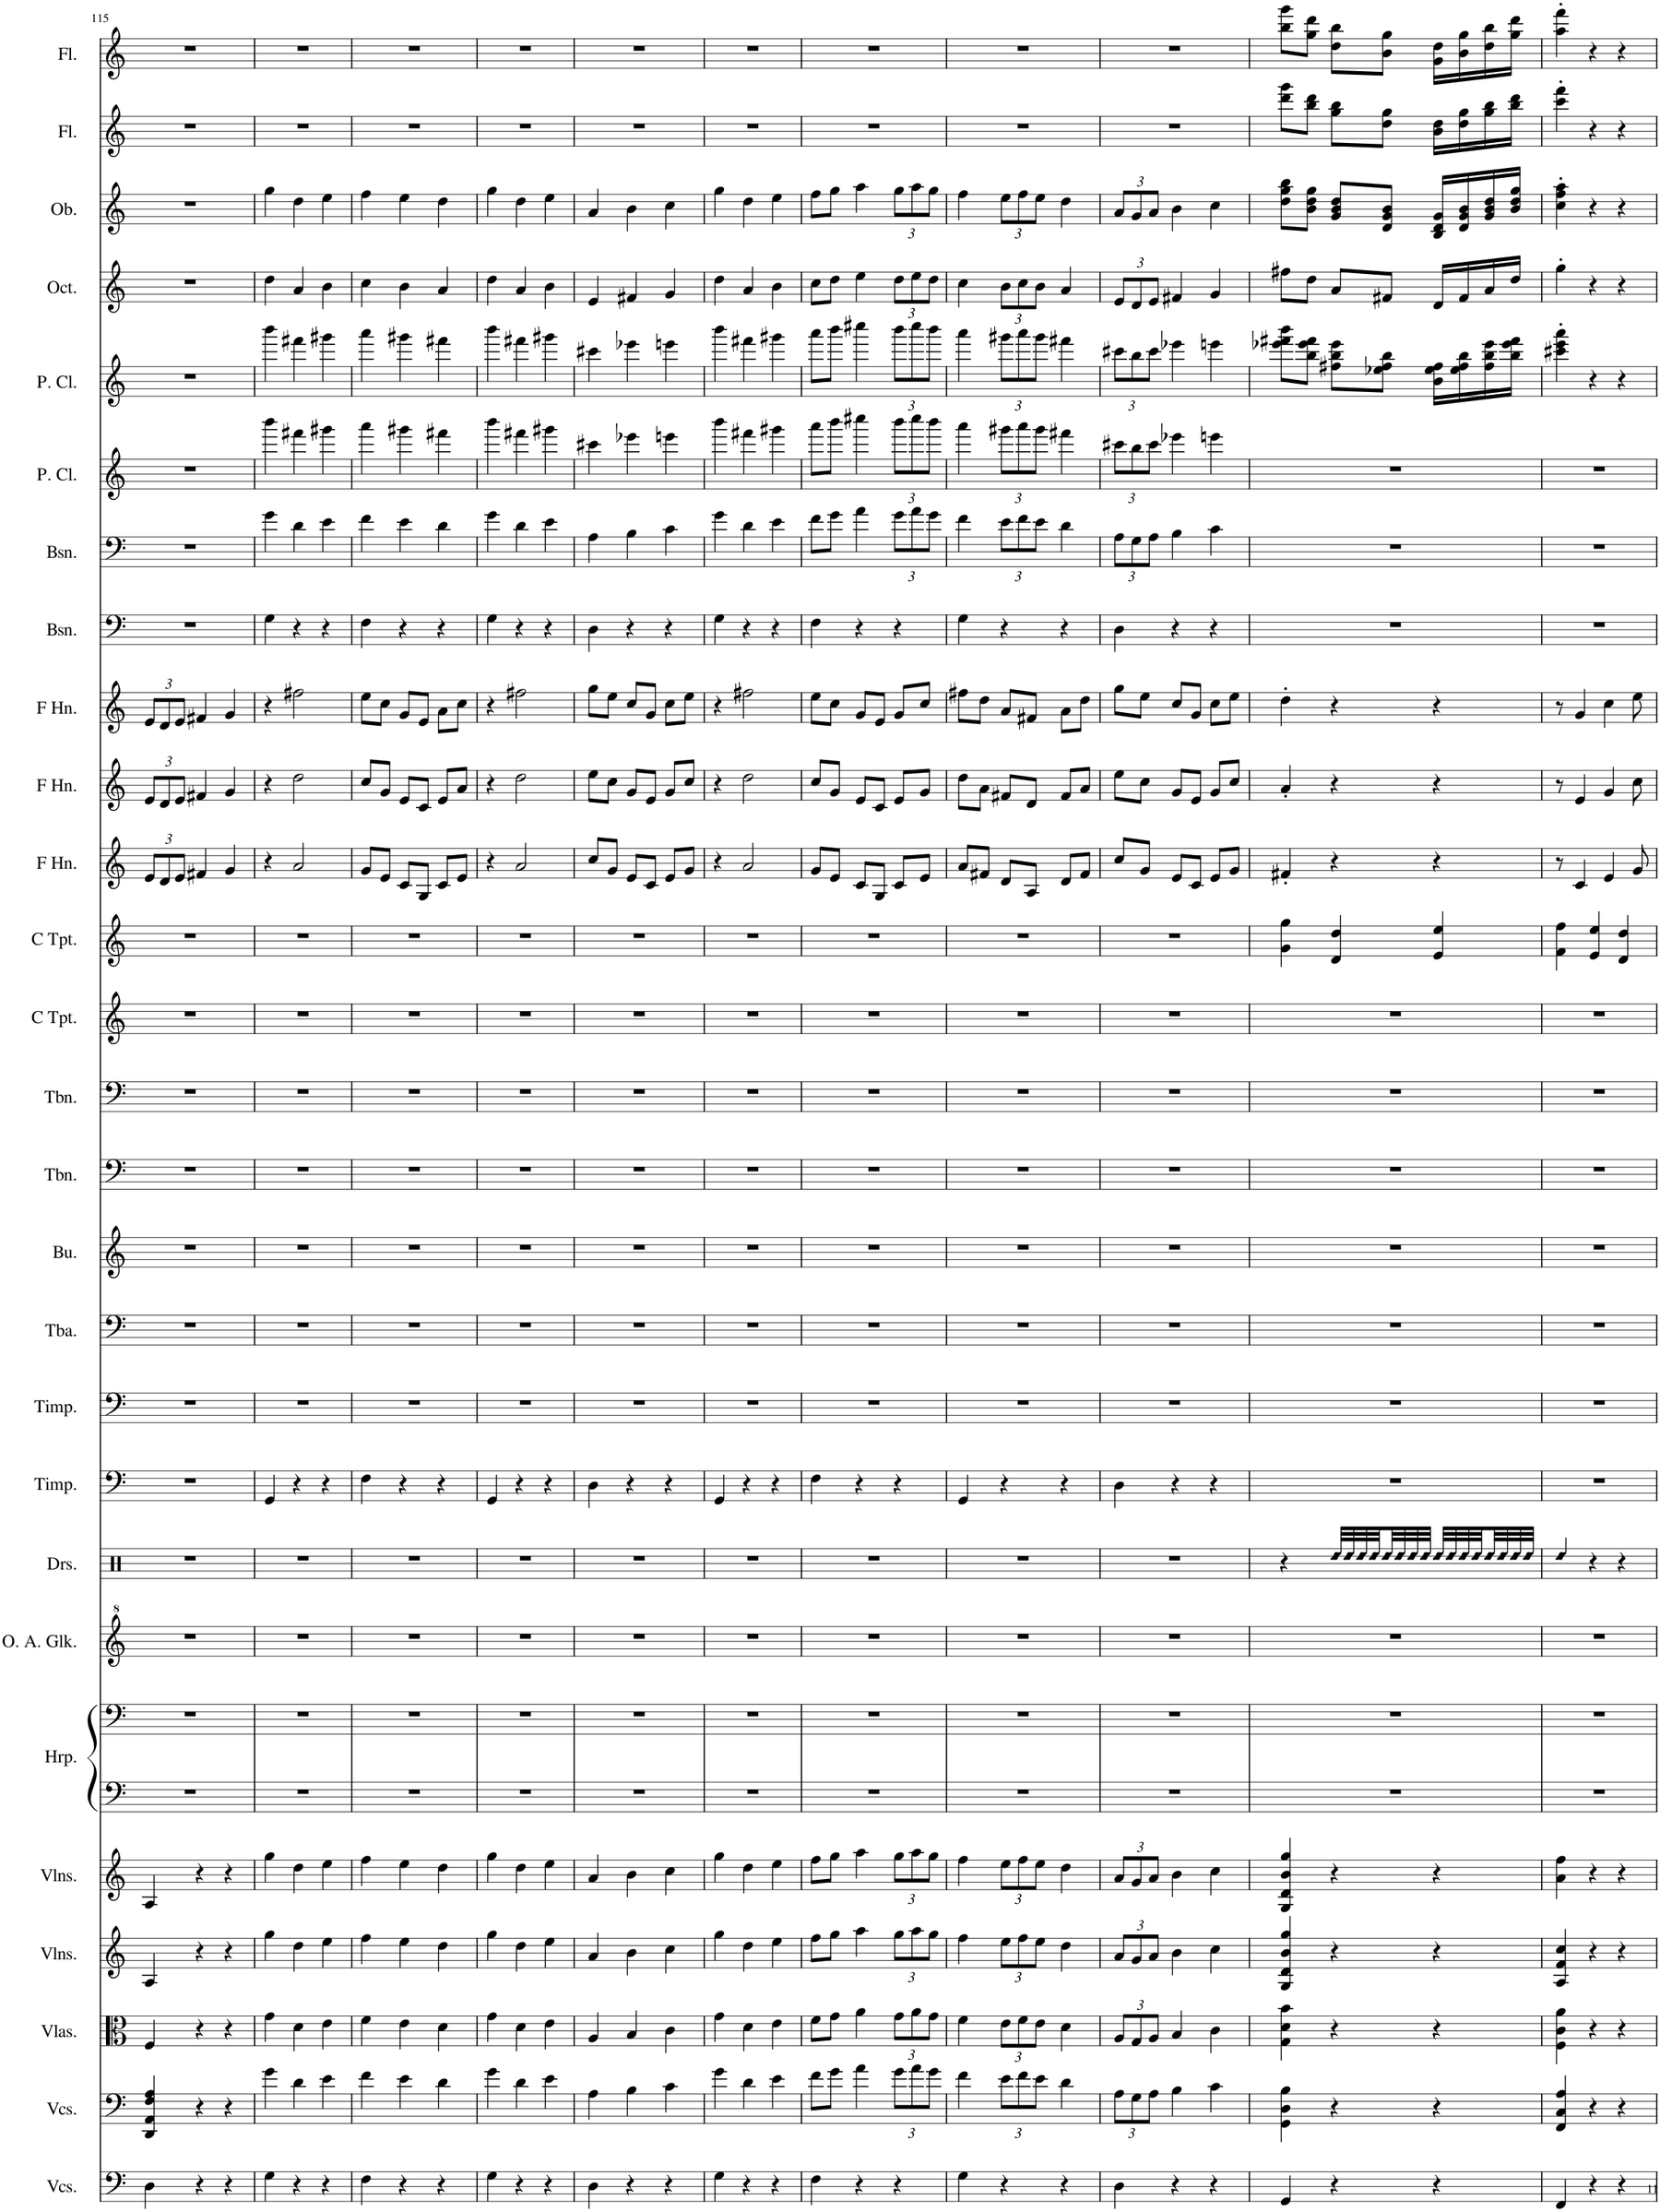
**kern	**kern	**kern	**kern	**kern	**kern	**kern	**kern	**kern	**kern	**kern	**kern	**kern	**kern	**kern	**kern	**kern	**kern	**kern	**kern	**kern	**kern	**kern	**kern	**kern	**kern	**kern	**kern
*part27	*part26	*part25	*part24	*part23	*part22	*part22	*part21	*part20	*part19	*part18	*part17	*part16	*part15	*part14	*part13	*part12	*part11	*part10	*part9	*part8	*part7	*part6	*part5	*part4	*part3	*part2	*part1
*staff28	*staff27	*staff26	*staff25	*staff24	*staff23	*staff22	*staff21	*staff20	*staff19	*staff18	*staff17	*staff16	*staff15	*staff14	*staff13	*staff12	*staff11	*staff10	*staff9	*staff8	*staff7	*staff6	*staff5	*staff4	*staff3	*staff2	*staff1
*I"Violoncellos, Doublebasses	*I"Violoncellos, Cellos	*I"Violas, Violas	*I"Violins, 2nd Violins	*I"Violins, 1st Violins	*I"Harp, Harp 1	*	*I"Orff Alto Glockenspiel, Glockenspiel	*I"Drumset, Percussion (General MIDI Map)	*I"Timpani, Timpani II	*I"Timpani, Timpani I	*I"Tuba, Bass Tuba	*I"Bugle, Tenor Tuba in Bb	*I"Trombone, Bass Trombone	*I"Trombone, Tenor Trombone	*I"C Trumpet, Trumpets III IV	*I"C Trumpet, Trumpets I II	*I"Horn in F, Horns in F  V  VI	*I"Horn in F, Horns in F III IV	*I"Horn in F, Horns in F  I  II	*I"Bassoon, DoubleBassoon	*I"Bassoon, Bassoons	*I"Piccolo Clarinet, BassClarinets in Bb	*I"Piccolo Clarinet, Clarinets in Bb	*I"Octavin, English Horn	*I"Oboe, Oboe	*I"Flute, Flutes	*I"Flute, Piccolos
*I'Vcs.	*I'Vcs.	*I'Vlas.	*I'Vlns.	*I'Vlns.	*I'Hrp.	*	*I'O. A. Glk.	*I'Drs.	*I'Timp.	*I'Timp.	*I'Tba.	*I'Bu.	*I'Tbn.	*I'Tbn.	*I'C Tpt.	*I'C Tpt.	*I'F Hn.	*I'F Hn.	*I'F Hn.	*I'Bsn.	*I'Bsn.	*I'P. Cl.	*I'P. Cl.	*I'Oct.	*I'Ob.	*I'Fl.	*I'Fl.
!!LO:PB:g=z
*clefF4	*clefF4	*clefC3	*clefG2	*clefG2	*clefF4	*clefF4	*clefG^2	*clefX	*clefF4	*clefF4	*clefF4	*clefG2	*clefF4	*clefF4	*clefG2	*clefG2	*clefG2	*clefG2	*clefG2	*clefF4	*clefF4	*clefG2	*clefG2	*clefG2	*clefG2	*clefG2	*clefG2
*	*	*	*	*	*	*	*	*	*	*	*	*	*	*	*	*	*Trd4c7	*Trd4c7	*Trd4c7	*	*	*Trd-5c-8	*Trd-5c-8	*Trd4c7	*	*	*
*k[]	*k[]	*k[]	*k[]	*k[]	*k[]	*k[]	*k[]	*k[]	*k[]	*k[]	*k[]	*k[]	*k[]	*k[]	*k[]	*k[]	*k[]	*k[]	*k[]	*k[]	*k[]	*k[]	*k[]	*k[]	*k[]	*k[]	*k[]
*M3/4	*M3/4	*M3/4	*M3/4	*M3/4	*M3/4	*M3/4	*M3/4	*M3/4	*M3/4	*M3/4	*M3/4	*M3/4	*M3/4	*M3/4	*M3/4	*M3/4	*M3/4	*M3/4	*M3/4	*M3/4	*M3/4	*M3/4	*M3/4	*M3/4	*M3/4	*M3/4	*M3/4
*	*	*	*	*	*	*	*	*	*	*	*	*	*	*	*	*	*Xbrackettup	*Xbrackettup	*Xbrackettup	*	*	*	*	*	*	*	*
=115	=115	=115	=115	=115	=115	=115	=115	=115	=115	=115	=115	=115	=115	=115	=115	=115	=115	=115	=115	=115	=115	=115	=115	=115	=115	=115	=115
4D\	4DD/ 4AA/ 4F/ 4A/	4F/	4A/	4A/	2.r	2.r	2.r	2.r	2.r	2.r	2.r	2.r	2.r	2.r	2.r	2.r	12e/L	12e/L	12e/L	2.r	2.r	2.r	2.r	2.r	2.r	2.r	2.r
.	.	.	.	.	.	.	.	.	.	.	.	.	.	.	.	.	12d/	12d/	12d/	.	.	.	.	.	.	.	.
.	.	.	.	.	.	.	.	.	.	.	.	.	.	.	.	.	12e/J	12e/J	12e/J	.	.	.	.	.	.	.	.
4r	4r	4r	4r	4r	.	.	.	.	.	.	.	.	.	.	.	.	4f#X/	4f#X/	4f#X/	.	.	.	.	.	.	.	.
4r	4r	4r	4r	4r	.	.	.	.	.	.	.	.	.	.	.	.	4g/	4g/	4g/	.	.	.	.	.	.	.	.
=116	=116	=116	=116	=116	=116	=116	=116	=116	=116	=116	=116	=116	=116	=116	=116	=116	=116	=116	=116	=116	=116	=116	=116	=116	=116	=116	=116
4G\	4g\	4g\	4gg\	4gg\	2.r	2.r	2.r	2.r	4GG/	2.r	2.r	2.r	2.r	2.r	2.r	2.r	4r	4r	4r	4G\	4g\	4bbb\	4bbb\	4dd\	4gg\	2.r	2.r
4r	4d\	4d\	4dd\	4dd\	.	.	.	.	4r	.	.	.	.	.	.	.	2a/	2dd\	2ff#X\	4r	4d\	4fff#X\	4fff#X\	4a/	4dd\	.	.
4r	4e\	4e\	4ee\	4ee\	.	.	.	.	4r	.	.	.	.	.	.	.	.	.	.	4r	4e\	4ggg#X\	4ggg#X\	4b\	4ee\	.	.
=117	=117	=117	=117	=117	=117	=117	=117	=117	=117	=117	=117	=117	=117	=117	=117	=117	=117	=117	=117	=117	=117	=117	=117	=117	=117	=117	=117
4F\	4f\	4f\	4ff\	4ff\	2.r	2.r	2.r	2.r	4F\	2.r	2.r	2.r	2.r	2.r	2.r	2.r	8g/L	8cc/L	8ee\L	4F\	4f\	4aaa\	4aaa\	4cc\	4ff\	2.r	2.r
.	.	.	.	.	.	.	.	.	.	.	.	.	.	.	.	.	8e/J	8g/J	8cc\J	.	.	.	.	.	.	.	.
4r	4e\	4e\	4ee\	4ee\	.	.	.	.	4r	.	.	.	.	.	.	.	8c/L	8e/L	8g/L	4r	4e\	4ggg#X\	4ggg#X\	4b\	4ee\	.	.
.	.	.	.	.	.	.	.	.	.	.	.	.	.	.	.	.	8G/J	8c/J	8e/J	.	.	.	.	.	.	.	.
4r	4d\	4d\	4dd\	4dd\	.	.	.	.	4r	.	.	.	.	.	.	.	8c/L	8e/L	8a\L	4r	4d\	4fff#X\	4fff#X\	4a/	4dd\	.	.
.	.	.	.	.	.	.	.	.	.	.	.	.	.	.	.	.	8e/J	8a/J	8cc\J	.	.	.	.	.	.	.	.
=118	=118	=118	=118	=118	=118	=118	=118	=118	=118	=118	=118	=118	=118	=118	=118	=118	=118	=118	=118	=118	=118	=118	=118	=118	=118	=118	=118
4G\	4g\	4g\	4gg\	4gg\	2.r	2.r	2.r	2.r	4GG/	2.r	2.r	2.r	2.r	2.r	2.r	2.r	4r	4r	4r	4G\	4g\	4bbb\	4bbb\	4dd\	4gg\	2.r	2.r
4r	4d\	4d\	4dd\	4dd\	.	.	.	.	4r	.	.	.	.	.	.	.	2a/	2dd\	2ff#X\	4r	4d\	4fff#X\	4fff#X\	4a/	4dd\	.	.
4r	4e\	4e\	4ee\	4ee\	.	.	.	.	4r	.	.	.	.	.	.	.	.	.	.	4r	4e\	4ggg#X\	4ggg#X\	4b\	4ee\	.	.
=119	=119	=119	=119	=119	=119	=119	=119	=119	=119	=119	=119	=119	=119	=119	=119	=119	=119	=119	=119	=119	=119	=119	=119	=119	=119	=119	=119
4D\	4A\	4A/	4a/	4a/	2.r	2.r	2.r	2.r	4D\	2.r	2.r	2.r	2.r	2.r	2.r	2.r	8cc/L	8ee\L	8gg\L	4D\	4A\	4ccc#X\	4ccc#X\	4e/	4a/	2.r	2.r
.	.	.	.	.	.	.	.	.	.	.	.	.	.	.	.	.	8g/J	8cc\J	8ee\J	.	.	.	.	.	.	.	.
4r	4B\	4B/	4b\	4b\	.	.	.	.	4r	.	.	.	.	.	.	.	8e/L	8g/L	8cc/L	4r	4B\	4eee-X\	4eee-X\	4f#X/	4b\	.	.
.	.	.	.	.	.	.	.	.	.	.	.	.	.	.	.	.	8c/J	8e/J	8g/J	.	.	.	.	.	.	.	.
4r	4c\	4c\	4cc\	4cc\	.	.	.	.	4r	.	.	.	.	.	.	.	8e/L	8g/L	8cc\L	4r	4c\	4eeen\	4eeen\	4g/	4cc\	.	.
.	.	.	.	.	.	.	.	.	.	.	.	.	.	.	.	.	8g/J	8cc/J	8ee\J	.	.	.	.	.	.	.	.
=120	=120	=120	=120	=120	=120	=120	=120	=120	=120	=120	=120	=120	=120	=120	=120	=120	=120	=120	=120	=120	=120	=120	=120	=120	=120	=120	=120
4G\	4g\	4g\	4gg\	4gg\	2.r	2.r	2.r	2.r	4GG/	2.r	2.r	2.r	2.r	2.r	2.r	2.r	4r	4r	4r	4G\	4g\	4bbb\	4bbb\	4dd\	4gg\	2.r	2.r
4r	4d\	4d\	4dd\	4dd\	.	.	.	.	4r	.	.	.	.	.	.	.	2a/	2dd\	2ff#X\	4r	4d\	4fff#X\	4fff#X\	4a/	4dd\	.	.
4r	4e\	4e\	4ee\	4ee\	.	.	.	.	4r	.	.	.	.	.	.	.	.	.	.	4r	4e\	4ggg#X\	4ggg#X\	4b\	4ee\	.	.
=121	=121	=121	=121	=121	=121	=121	=121	=121	=121	=121	=121	=121	=121	=121	=121	=121	=121	=121	=121	=121	=121	=121	=121	=121	=121	=121	=121
4F\	8f\L	8f\L	8ff\L	8ff\L	2.r	2.r	2.r	2.r	4F\	2.r	2.r	2.r	2.r	2.r	2.r	2.r	8g/L	8cc/L	8ee\L	4F\	8f\L	8aaa\L	8aaa\L	8cc\L	8ff\L	2.r	2.r
.	8g\J	8g\J	8gg\J	8gg\J	.	.	.	.	.	.	.	.	.	.	.	.	8e/J	8g/J	8cc\J	.	8g\J	8bbb\J	8bbb\J	8dd\J	8gg\J	.	.
4r	4a\	4a\	4aa\	4aa\	.	.	.	.	4r	.	.	.	.	.	.	.	8c/L	8e/L	8g/L	4r	4a\	4cccc#X\	4cccc#X\	4ee\	4aa\	.	.
.	.	.	.	.	.	.	.	.	.	.	.	.	.	.	.	.	8G/J	8c/J	8e/J	.	.	.	.	.	.	.	.
*	*Xbrackettup	*Xbrackettup	*Xbrackettup	*Xbrackettup	*	*	*	*	*	*	*	*	*	*	*	*	*	*	*	*	*Xbrackettup	*Xbrackettup	*Xbrackettup	*Xbrackettup	*Xbrackettup	*	*
4r	12g\L	12g\L	12gg\L	12gg\L	.	.	.	.	4r	.	.	.	.	.	.	.	8c/L	8e/L	8g/L	4r	12g\L	12bbb\L	12bbb\L	12dd\L	12gg\L	.	.
.	12a\	12a\	12aa\	12aa\	.	.	.	.	.	.	.	.	.	.	.	.	.	.	.	.	12a\	12cccc#\	12cccc#\	12ee\	12aa\	.	.
.	.	.	.	.	.	.	.	.	.	.	.	.	.	.	.	.	8e/J	8g/J	8cc/J	.	.	.	.	.	.	.	.
.	12g\J	12g\J	12gg\J	12gg\J	.	.	.	.	.	.	.	.	.	.	.	.	.	.	.	.	12g\J	12bbb\J	12bbb\J	12dd\J	12gg\J	.	.
=122	=122	=122	=122	=122	=122	=122	=122	=122	=122	=122	=122	=122	=122	=122	=122	=122	=122	=122	=122	=122	=122	=122	=122	=122	=122	=122	=122
4G\	4f\	4f\	4ff\	4ff\	2.r	2.r	2.r	2.r	4GG/	2.r	2.r	2.r	2.r	2.r	2.r	2.r	8a/L	8dd\L	8ff#X\L	4G\	4f\	4aaa\	4aaa\	4cc\	4ff\	2.r	2.r
.	.	.	.	.	.	.	.	.	.	.	.	.	.	.	.	.	8f#X/J	8a\J	8dd\J	.	.	.	.	.	.	.	.
4r	12e\L	12e\L	12ee\L	12ee\L	.	.	.	.	4r	.	.	.	.	.	.	.	8d/L	8f#X/L	8a/L	4r	12e\L	12ggg#X\L	12ggg#X\L	12b\L	12ee\L	.	.
.	12f\	12f\	12ff\	12ff\	.	.	.	.	.	.	.	.	.	.	.	.	.	.	.	.	12f\	12aaa\	12aaa\	12cc\	12ff\	.	.
.	.	.	.	.	.	.	.	.	.	.	.	.	.	.	.	.	8A/J	8d/J	8f#X/J	.	.	.	.	.	.	.	.
.	12e\J	12e\J	12ee\J	12ee\J	.	.	.	.	.	.	.	.	.	.	.	.	.	.	.	.	12e\J	12ggg#\J	12ggg#\J	12b\J	12ee\J	.	.
4r	4d\	4d\	4dd\	4dd\	.	.	.	.	4r	.	.	.	.	.	.	.	8d/L	8f#/L	8a\L	4r	4d\	4fff#X\	4fff#X\	4a/	4dd\	.	.
.	.	.	.	.	.	.	.	.	.	.	.	.	.	.	.	.	8f#/J	8a/J	8dd\J	.	.	.	.	.	.	.	.
=123	=123	=123	=123	=123	=123	=123	=123	=123	=123	=123	=123	=123	=123	=123	=123	=123	=123	=123	=123	=123	=123	=123	=123	=123	=123	=123	=123
4D\	12A\L	12A/L	12a/L	12a/L	2.r	2.r	2.r	2.r	4D\	2.r	2.r	2.r	2.r	2.r	2.r	2.r	8cc/L	8ee\L	8gg\L	4D\	12A\L	12ccc#X\L	12ccc#X\L	12e/L	12a/L	2.r	2.r
.	12G\	12G/	12g/	12g/	.	.	.	.	.	.	.	.	.	.	.	.	.	.	.	.	12G\	12bb\	12bb\	12d/	12g/	.	.
.	.	.	.	.	.	.	.	.	.	.	.	.	.	.	.	.	8g/J	8cc\J	8ee\J	.	.	.	.	.	.	.	.
.	12A\J	12A/J	12a/J	12a/J	.	.	.	.	.	.	.	.	.	.	.	.	.	.	.	.	12A\J	12ccc#\J	12ccc#\J	12e/J	12a/J	.	.
4r	4B\	4B/	4b\	4b\	.	.	.	.	4r	.	.	.	.	.	.	.	8e/L	8g/L	8cc/L	4r	4B\	4eee-X\	4eee-X\	4f#X/	4b\	.	.
.	.	.	.	.	.	.	.	.	.	.	.	.	.	.	.	.	8c/J	8e/J	8g/J	.	.	.	.	.	.	.	.
4r	4c\	4c\	4cc\	4cc\	.	.	.	.	4r	.	.	.	.	.	.	.	8e/L	8g/L	8cc\L	4r	4c\	4eeen\	4eeen\	4g/	4cc\	.	.
.	.	.	.	.	.	.	.	.	.	.	.	.	.	.	.	.	8g/J	8cc/J	8ee\J	.	.	.	.	.	.	.	.
=124	=124	=124	=124	=124	=124	=124	=124	=124	=124	=124	=124	=124	=124	=124	=124	=124	=124	=124	=124	=124	=124	=124	=124	=124	=124	=124	=124
4GG/	4GG\ 4D\ 4B\	4G\ 4d\ 4b\	4G/ 4d/ 4b/ 4gg/	4G/ 4d/ 4b/ 4gg/	2.r	2.r	2.r	4r	2.r	2.r	2.r	2.r	2.r	2.r	2.r	4g\ 4gg\	4f#X'/	4a'/	4dd'\	2.r	2.r	2.r	8eee-X\ 8fff#X\ 8bbb\L	8ff#X\L	8dd\ 8gg\ 8bb\L	8ddd\ 8ggg\L	8bb\ 8ggg\L
.	.	.	.	.	.	.	.	.	.	.	.	.	.	.	.	.	.	.	.	.	.	.	8bb\ 8eee-\ 8fff#\J	8dd\J	8b\ 8dd\ 8gg\J	8bb\ 8ddd\J	8gg\ 8ddd\J
!	!	!	!	!	!	!	!	!LO:N:head=diamond	!	!	!	!	!	!	!	!	!	!	!	!	!	!	!	!	!	!	!
4r	4r	4r	4r	4r	.	.	.	32Rdd/LLL	.	.	.	.	.	.	.	4d/ 4dd/	4r	4r	4r	.	.	.	8ff#X\ 8bb\ 8eee-\L	8a/L	8g/ 8b/ 8dd/L	8gg\ 8bb\L	8dd\ 8bb\L
!	!	!	!	!	!	!	!	!LO:N:head=diamond	!	!	!	!	!	!	!	!	!	!	!	!	!	!	!	!	!	!	!
.	.	.	.	.	.	.	.	32Rdd/	.	.	.	.	.	.	.	.	.	.	.	.	.	.	.	.	.	.	.
!	!	!	!	!	!	!	!	!LO:N:head=diamond	!	!	!	!	!	!	!	!	!	!	!	!	!	!	!	!	!	!	!
.	.	.	.	.	.	.	.	32Rdd/	.	.	.	.	.	.	.	.	.	.	.	.	.	.	.	.	.	.	.
!	!	!	!	!	!	!	!	!LO:N:head=diamond	!	!	!	!	!	!	!	!	!	!	!	!	!	!	!	!	!	!	!
.	.	.	.	.	.	.	.	32Rdd/	.	.	.	.	.	.	.	.	.	.	.	.	.	.	.	.	.	.	.
!	!	!	!	!	!	!	!	!LO:N:head=diamond	!	!	!	!	!	!	!	!	!	!	!	!	!	!	!	!	!	!	!
.	.	.	.	.	.	.	.	32Rdd/	.	.	.	.	.	.	.	.	.	.	.	.	.	.	8ee-X\ 8ff#\ 8bb\J	8f#X/J	8d/ 8g/ 8b/J	8dd\ 8gg\J	8b\ 8gg\J
!	!	!	!	!	!	!	!	!LO:N:head=diamond	!	!	!	!	!	!	!	!	!	!	!	!	!	!	!	!	!	!	!
.	.	.	.	.	.	.	.	32Rdd/	.	.	.	.	.	.	.	.	.	.	.	.	.	.	.	.	.	.	.
!	!	!	!	!	!	!	!	!LO:N:head=diamond	!	!	!	!	!	!	!	!	!	!	!	!	!	!	!	!	!	!	!
.	.	.	.	.	.	.	.	32Rdd/	.	.	.	.	.	.	.	.	.	.	.	.	.	.	.	.	.	.	.
!	!	!	!	!	!	!	!	!LO:N:head=diamond	!	!	!	!	!	!	!	!	!	!	!	!	!	!	!	!	!	!	!
.	.	.	.	.	.	.	.	32Rdd/JJJ	.	.	.	.	.	.	.	.	.	.	.	.	.	.	.	.	.	.	.
!	!	!	!	!	!	!	!	!LO:N:head=diamond	!	!	!	!	!	!	!	!	!	!	!	!	!	!	!	!	!	!	!
4r	4r	4r	4r	4r	.	.	.	32Rdd/LLL	.	.	.	.	.	.	.	4e/ 4ee/	4r	4r	4r	.	.	.	16b\ 16ee-\ 16ff#\LL	16d/LL	16B/ 16d/ 16g/LL	16b\ 16dd\LL	16g\ 16dd\LL
!	!	!	!	!	!	!	!	!LO:N:head=diamond	!	!	!	!	!	!	!	!	!	!	!	!	!	!	!	!	!	!	!
.	.	.	.	.	.	.	.	32Rdd/	.	.	.	.	.	.	.	.	.	.	.	.	.	.	.	.	.	.	.
!	!	!	!	!	!	!	!	!LO:N:head=diamond	!	!	!	!	!	!	!	!	!	!	!	!	!	!	!	!	!	!	!
.	.	.	.	.	.	.	.	32Rdd/	.	.	.	.	.	.	.	.	.	.	.	.	.	.	16ee-\ 16ff#\ 16bb\	16f#/	16d/ 16g/ 16b/	16dd\ 16gg\	16b\ 16gg\
!	!	!	!	!	!	!	!	!LO:N:head=diamond	!	!	!	!	!	!	!	!	!	!	!	!	!	!	!	!	!	!	!
.	.	.	.	.	.	.	.	32Rdd/	.	.	.	.	.	.	.	.	.	.	.	.	.	.	.	.	.	.	.
!	!	!	!	!	!	!	!	!LO:N:head=diamond	!	!	!	!	!	!	!	!	!	!	!	!	!	!	!	!	!	!	!
.	.	.	.	.	.	.	.	32Rdd/	.	.	.	.	.	.	.	.	.	.	.	.	.	.	16ff#\ 16bb\ 16eee-\	16a/	16g/ 16b/ 16dd/	16gg\ 16bb\	16dd\ 16bb\
!	!	!	!	!	!	!	!	!LO:N:head=diamond	!	!	!	!	!	!	!	!	!	!	!	!	!	!	!	!	!	!	!
.	.	.	.	.	.	.	.	32Rdd/	.	.	.	.	.	.	.	.	.	.	.	.	.	.	.	.	.	.	.
!	!	!	!	!	!	!	!	!LO:N:head=diamond	!	!	!	!	!	!	!	!	!	!	!	!	!	!	!	!	!	!	!
.	.	.	.	.	.	.	.	32Rdd/	.	.	.	.	.	.	.	.	.	.	.	.	.	.	16bb\ 16eee-\ 16fff#\JJ	16dd/JJ	16b/ 16dd/ 16gg/JJ	16bb\ 16ddd\JJ	16gg\ 16ddd\JJ
!	!	!	!	!	!	!	!	!LO:N:head=diamond	!	!	!	!	!	!	!	!	!	!	!	!	!	!	!	!	!	!	!
.	.	.	.	.	.	.	.	32Rdd/JJJ	.	.	.	.	.	.	.	.	.	.	.	.	.	.	.	.	.	.	.
=125	=125	=125	=125	=125	=125	=125	=125	=125	=125	=125	=125	=125	=125	=125	=125	=125	=125	=125	=125	=125	=125	=125	=125	=125	=125	=125	=125
!	!	!	!	!	!	!	!	!LO:N:head=diamond	!	!	!	!	!	!	!	!	!	!	!	!	!	!	!	!	!	!	!
4FF/	4FF/ 4C/ 4A/	4F\ 4c\ 4a\	4A/ 4f/ 4cc/	4a\ 4ff\	2.r	2.r	2.r	4Rdd/	2.r	2.r	2.r	2.r	2.r	2.r	2.r	4f\ 4ff\	8r	8r	8r	2.r	2.r	2.r	4ccc#X\' 4eee\' 4aaa\'	4gg'\	4cc\' 4ff\' 4aa\'	4ccc\' 4fff\'	4aa\' 4fff\'
.	.	.	.	.	.	.	.	.	.	.	.	.	.	.	.	.	4c/	4e/	4g/	.	.	.	.	.	.	.	.
4r	4r	4r	4r	4r	.	.	.	4r	.	.	.	.	.	.	.	4e/ 4ee/	.	.	.	.	.	.	4r	4r	4r	4r	4r
.	.	.	.	.	.	.	.	.	.	.	.	.	.	.	.	.	4e/	4g/	4cc\	.	.	.	.	.	.	.	.
4r	4r	4r	4r	4r	.	.	.	4r	.	.	.	.	.	.	.	4d/ 4dd/	.	.	.	.	.	.	4r	4r	4r	4r	4r
.	.	.	.	.	.	.	.	.	.	.	.	.	.	.	.	.	8g/	8cc\	8ee\	.	.	.	.	.	.	.	.
=	=	=	=	=	=	=	=	=	=	=	=	=	=	=	=	=	=	=	=	=	=	=	=	=	=	=	=
*-	*-	*-	*-	*-	*-	*-	*-	*-	*-	*-	*-	*-	*-	*-	*-	*-	*-	*-	*-	*-	*-	*-	*-	*-	*-	*-	*-
